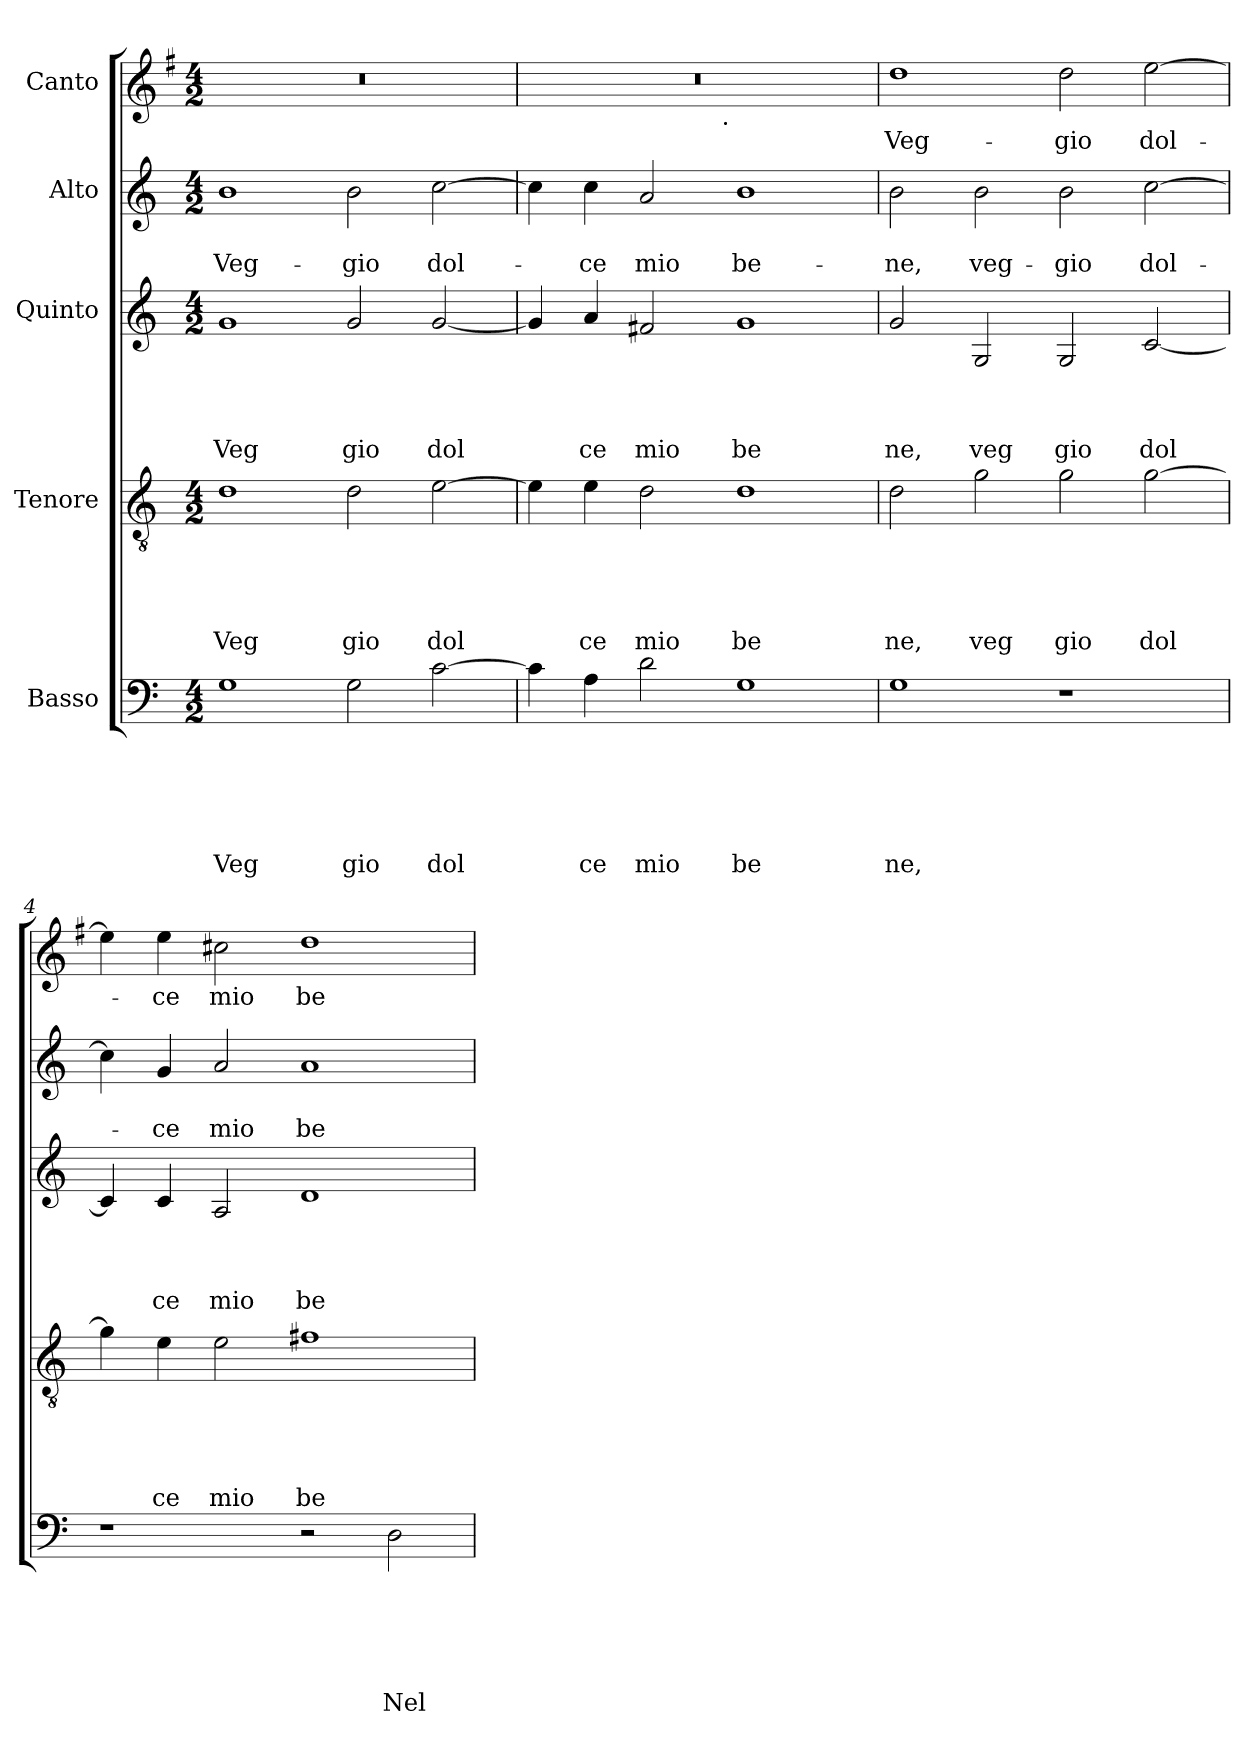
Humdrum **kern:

**kern	**text	**text	**text	**text	**text	**text	**kern	**text	**text	**text	**text	**text	**kern	**text	**text	**text	**text	**kern	**text	**text	**kern	**text
*part5	*part5	*part5	*part5	*part5	*part5	*part5	*part4	*part4	*part4	*part4	*part4	*part4	*part3	*part3	*part3	*part3	*part3	*part2	*part2	*part2	*part1	*part1
*staff5	*staff5	*staff5	*staff5	*staff5	*staff5	*staff5	*staff4	*staff4	*staff4	*staff4	*staff4	*staff4	*staff3	*staff3	*staff3	*staff3	*staff3	*staff2	*staff2	*staff2	*staff1	*staff1
*I"Basso	*	*	*	*	*	*	*I"Tenore	*	*	*	*	*	*I"Quinto	*	*	*	*	*I"Alto	*	*	*I"Canto	*
*clefF4	*	*	*	*	*	*	*clefGv2	*	*	*	*	*	*clefG2	*	*	*	*	*clefG2	*	*	*clefG2	*
*	*	*	*	*	*	*	*	*	*	*	*	*	*	*	*	*	*	*	*	*	*ITrd-3c-5	*
*k[]	*	*	*	*	*	*	*k[]	*	*	*	*	*	*k[]	*	*	*	*	*k[]	*	*	*k[]	*
*C:	*	*	*	*	*	*	*C:	*	*	*	*	*	*C:	*	*	*	*	*C:	*	*	*C:	*
*M4/2	*	*	*	*	*	*	*M4/2	*	*	*	*	*	*M4/2	*	*	*	*	*M4/2	*	*	*M4/2	*
=1	=1	=1	=1	=1	=1	=1	=1	=1	=1	=1	=1	=1	=1	=1	=1	=1	=1	=1	=1	=1	=1	=1
!	!	!	!	!	!	!LO:LY:b	!	!	!	!	!	!LO:LY:b	!	!	!	!	!LO:LY:b	!	!	!LO:LY:b	!	!
1G	.	.	.	.	.	Veg	1d	.	.	.	.	Veg	1g	.	.	.	Veg	1b	.	Veg-	0r	.
!	!	!	!	!	!	!LO:LY:b	!	!	!	!	!	!LO:LY:b	!	!	!	!	!LO:LY:b	!	!	!LO:LY:b	!	!
2G\	.	.	.	.	.	gio	2d\	.	.	.	.	gio	2g/	.	.	.	gio	2b\	.	-gio	.	.
!	!	!	!	!	!	!LO:LY:b	!	!	!	!	!	!LO:LY:b	!	!	!	!	!LO:LY:b	!	!	!LO:LY:b	!	!
[>2c\	.	.	.	.	.	dol	[>2e\	.	.	.	.	dol	[<2g/	.	.	.	dol	[>2cc\	.	dol-	.	.
=2	=2	=2	=2	=2	=2	=2	=2	=2	=2	=2	=2	=2	=2	=2	=2	=2	=2	=2	=2	=2	=2	=2
*	*	*	*	*	*	*	*	*	*	*	*	*	*	*	*	*	*	*	*	*	*^	*
4c\]	.	.	.	.	.	.	4e\]	.	.	.	.	.	4g/]	.	.	.	.	4cc\]	.	.	0r	2ryy	.
!	!	!	!	!	!	!LO:LY:b	!	!	!	!	!	!LO:LY:b	!	!	!	!	!LO:LY:b	!	!	!LO:LY:b	!	!	!
4A\	.	.	.	.	.	ce	4e\	.	.	.	.	ce	4a/	.	.	.	ce	4cc\	.	-ce	.	.	.
!	!	!	!	!	!	!LO:LY:b	!	!	!	!	!	!LO:LY:b	!	!	!	!	!LO:LY:b	!	!	!LO:LY:b	!	!	!
2d\	.	.	.	.	.	mio	2d\	.	.	.	.	mio	2f#X/	.	.	.	mio	2a/	.	mio	.	4...ryy	.
!	!	!	!	!	!	!	!	!	!	!	!	!	!	!	!	!	!	!	!	!	!	!LO:TX:b:t=.	!
.	.	.	.	.	.	.	.	.	.	.	.	.	.	.	.	.	.	.	.	.	.	1ryy	.
!	!	!	!	!	!	!LO:LY:b	!	!	!	!	!	!LO:LY:b	!	!	!	!	!LO:LY:b	!	!	!LO:LY:b	!	!	!
1G	.	.	.	.	.	be	1d	.	.	.	.	be	1g	.	.	.	be	1b	.	be-	.	.	.
.	.	.	.	.	.	.	.	.	.	.	.	.	.	.	.	.	.	.	.	.	.	32ryy	.
=3	=3	=3	=3	=3	=3	=3	=3	=3	=3	=3	=3	=3	=3	=3	=3	=3	=3	=3	=3	=3	=3	=3	=3
!	!	!	!	!	!	!LO:LY:b	!	!	!	!	!	!LO:LY:b	!	!	!	!	!LO:LY:b	!	!	!LO:LY:b	!	!	!LO:LY:b
*	*	*	*	*	*	*	*	*	*	*	*	*	*	*	*	*	*	*	*	*	*v	*v	*
1G	.	.	.	.	.	ne,	2d\	.	.	.	.	ne,	2g/	.	.	.	ne,	2b\	.	-ne,	1gg	Veg-
!	!	!	!	!	!	!	!	!	!	!	!	!LO:LY:b	!	!	!	!	!LO:LY:b	!	!	!LO:LY:b	!	!
.	.	.	.	.	.	.	2g\	.	.	.	.	veg	2G/	.	.	.	veg	2b\	.	veg-	.	.
!	!	!	!	!	!	!	!	!	!	!	!	!LO:LY:b	!	!	!	!	!LO:LY:b	!	!	!LO:LY:b	!	!LO:LY:b
1r	.	.	.	.	.	.	2g\	.	.	.	.	gio	2G/	.	.	.	gio	2b\	.	-gio	2gg\	-gio
!	!	!	!	!	!	!	!	!	!	!	!	!LO:LY:b	!	!	!	!	!LO:LY:b	!	!	!LO:LY:b	!	!LO:LY:b
.	.	.	.	.	.	.	[>2g\	.	.	.	.	dol	[<2c/	.	.	.	dol	[>2cc\	.	dol-	[>2aa\	dol-
=4	=4	=4	=4	=4	=4	=4	=4	=4	=4	=4	=4	=4	=4	=4	=4	=4	=4	=4	=4	=4	=4	=4
1r	.	.	.	.	.	.	4g\]	.	.	.	.	.	4c/]	.	.	.	.	4cc\]	.	.	4aa\]	.
!	!	!	!	!	!	!	!	!	!	!	!	!LO:LY:b	!	!	!	!	!LO:LY:b	!	!	!LO:LY:b	!	!LO:LY:b
.	.	.	.	.	.	.	4e\	.	.	.	.	ce	4c/	.	.	.	ce	4g/	.	-ce	4aa\	-ce
!	!	!	!	!	!	!	!	!	!	!	!	!LO:LY:b	!	!	!	!	!LO:LY:b	!	!	!LO:LY:b	!	!LO:LY:b
.	.	.	.	.	.	.	2e\	.	.	.	.	mio	2A/	.	.	.	mio	2a/	.	mio	2ff#X\	mio
!	!	!	!	!	!	!	!	!	!	!	!	!LO:LY:b	!	!	!	!	!LO:LY:b	!	!	!LO:LY:b	!	!LO:LY:b
2r	.	.	.	.	.	.	1f#X	.	.	.	.	be	1d	.	.	.	be	1a	.	be-	1gg	be-
!	!	!	!	!	!	!LO:LY:b	!	!	!	!	!	!	!	!	!	!	!	!	!	!	!	!
2D\	.	.	.	.	.	Nel	.	.	.	.	.	.	.	.	.	.	.	.	.	.	.	.
=	=	=	=	=	=	=	=	=	=	=	=	=	=	=	=	=	=	=	=	=	=	=
*-	*-	*-	*-	*-	*-	*-	*-	*-	*-	*-	*-	*-	*-	*-	*-	*-	*-	*-	*-	*-	*-	*-
